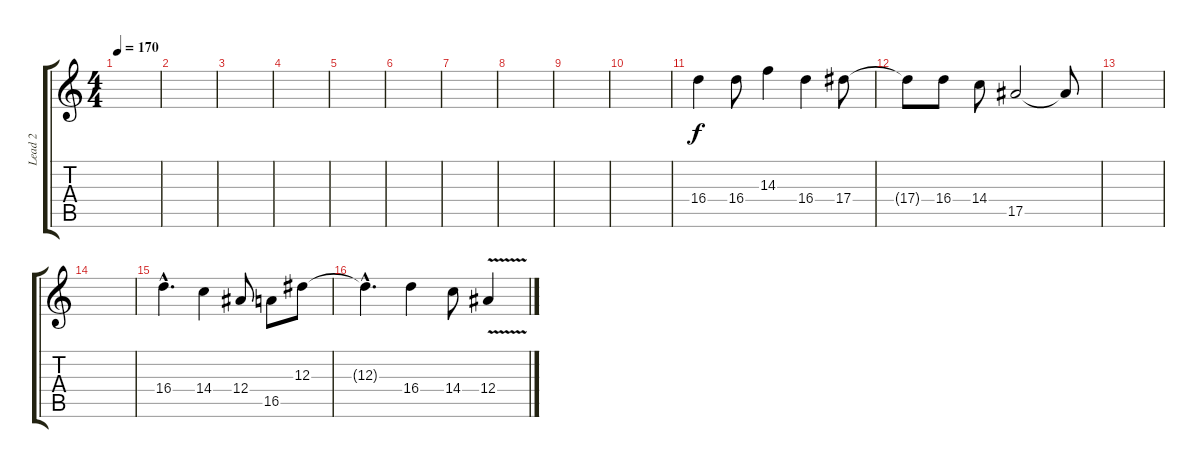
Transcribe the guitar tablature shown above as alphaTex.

\track ("Lead 2" "Lead 2") {instrument distortionguitar}
\staff {score tabs}
\tuning (C4 G3 Eb3 Bb2 F2 C2) {hide}
\ts (4 4)
\tempo 170
\clef g2
\ks c
|
|
|
|
|
|
|
|
|
|
16.4.4 16.4.8 14.3.4 16.4.4 17.4.8 |
17.4{t}.8 16.4.8 14.4.8 17.5.2 17.5{t}.8 |
|
|
16.4{hac}.4{d} 14.4.4 12.4.8 16.5.8 12.3.8 |
12.3{hac t}.4{d} 16.4.4 14.4.8 12.4{v}.4
